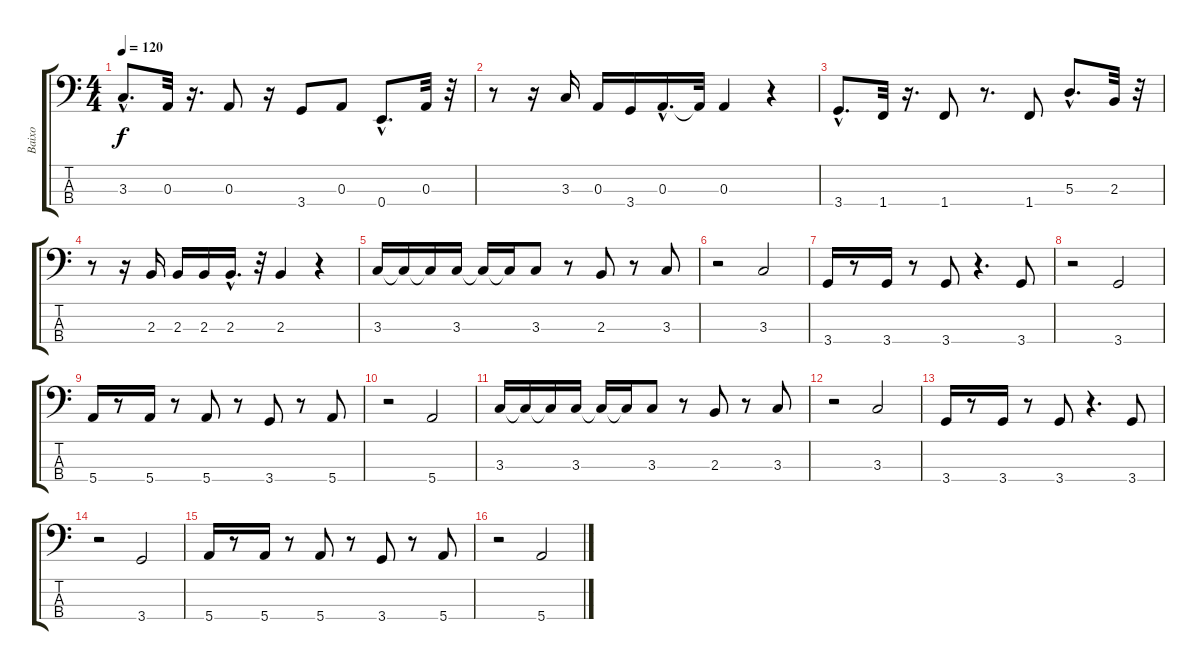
\track ("Baixo" "Baixo") {instrument electricbassfinger}
\staff {score tabs}
\tuning (G2 D2 A1 E1) {hide}
\ts (4 4)
\tempo 120
\clef f4
\ks c
3.3{hac}.8{d dy f} 0.3.32 r.16{d} 0.3.8 r.16 3.4.8 0.3.8 0.4{hac}.8{d} 0.3.32 r.32 |
r.8 r.16 3.3.16 0.3.16 3.4.16 0.3{hac}.16{d} 0.3{t}.32 0.3.4 r.4 |
3.4{hac}.8{d} 1.4.32 r.16{d} 1.4.8 r.8{d} 1.4.8 5.3{hac}.8{d} 2.3.32 r.32 |
r.8 r.16 2.3.16 2.3.16 2.3.16 2.3{hac}.16{d} r.32 2.3.4 r.4 |
3.3.16 3.3{t}.16 3.3{t}.16 3.3.16 3.3{t}.16 3.3{t}.16 3.3.8 r.8 2.3.8 r.8 3.3.8 |
r.2 3.3.2 |
3.4.16 r.8 3.4.16 r.8 3.4.8 r.4{d} 3.4.8 |
r.2 3.4.2 |
5.4.16 r.8 5.4.16 r.8 5.4.8 r.8 3.4.8 r.8 5.4.8 |
r.2 5.4.2 |
3.3.16 3.3{t}.16 3.3{t}.16 3.3.16 3.3{t}.16 3.3{t}.16 3.3.8 r.8 2.3.8 r.8 3.3.8 |
r.2 3.3.2 |
3.4.16 r.8 3.4.16 r.8 3.4.8 r.4{d} 3.4.8 |
r.2 3.4.2 |
5.4.16 r.8 5.4.16 r.8 5.4.8 r.8 3.4.8 r.8 5.4.8 |
r.2 5.4.2
